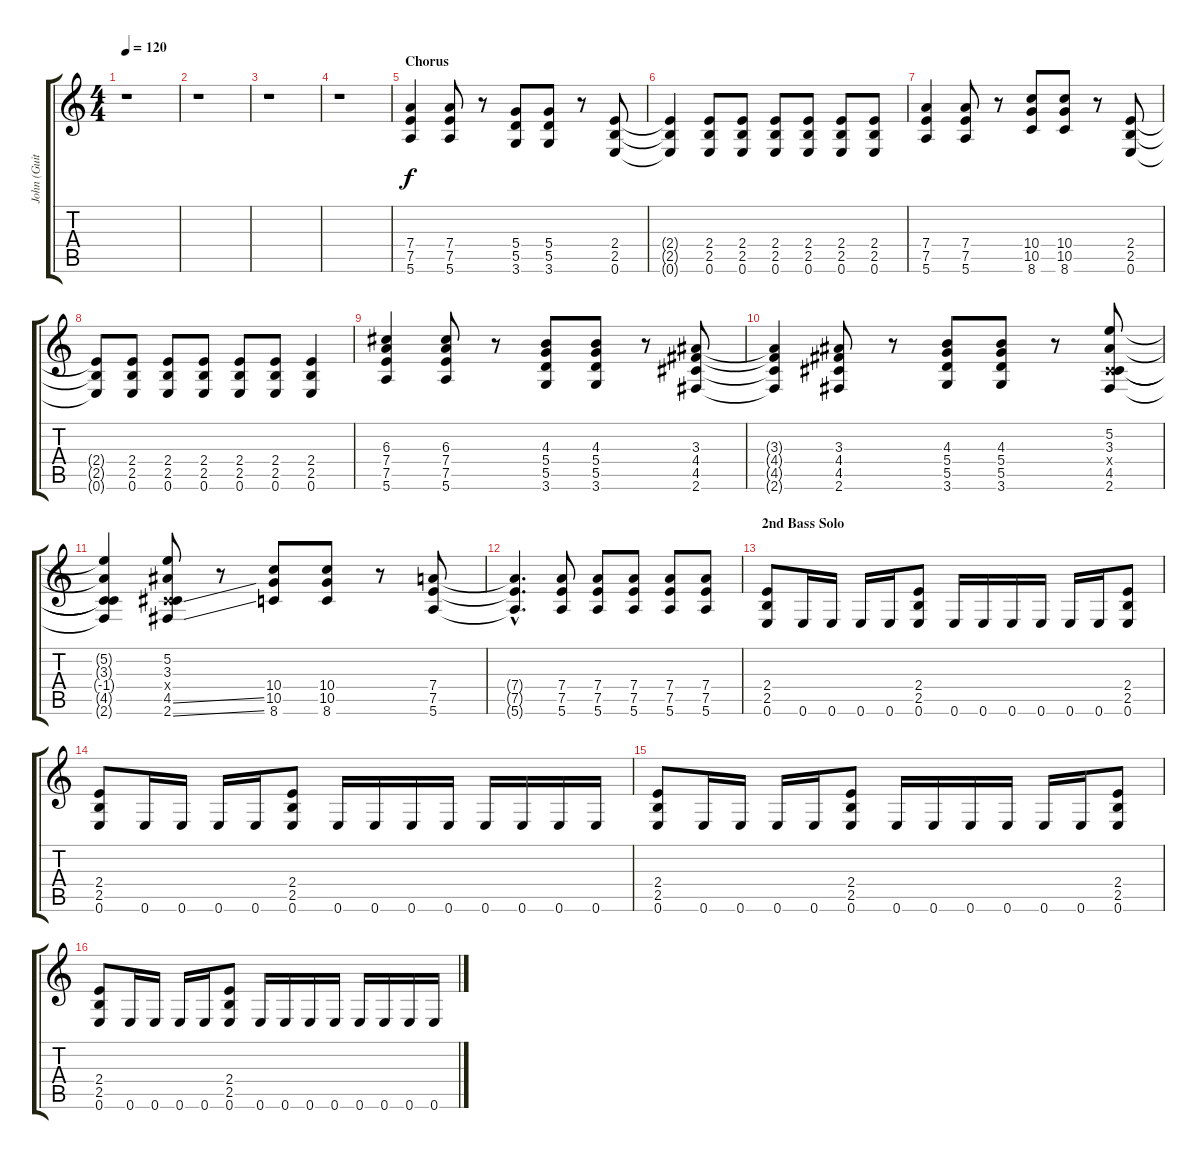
\track ("John (Guitar 2)" "John (Guit") {instrument distortionguitar}
\staff {score tabs}
\tuning (E4 B3 G3 D3 A2 E2) {hide}
\ts (4 4)
\tempo 120
\clef g2
\ks c
r.1{dy f} |
r.1 |
r.1 |
r.1 |
\section ("" "Chorus")
(7.4 7.5 5.6).4 (7.4 7.5 5.6).8 r.8 (5.4 5.5 3.6).8 (5.4 5.5 3.6).8 r.8 (2.4 2.5 0.6).8 |
(2.4{t} 2.5{t} 0.6{t}).4 (2.4 2.5 0.6).8 (2.4 2.5 0.6).8 (2.4 2.5 0.6).8 (2.4 2.5 0.6).8 (2.4 2.5 0.6).8 (2.4 2.5 0.6).8 |
(7.4 7.5 5.6).4 (7.4 7.5 5.6).8 r.8 (10.4 10.5 8.6).8 (10.4 10.5 8.6).8 r.8 (2.4 2.5 0.6).8 |
(2.4{t} 2.5{t} 0.6{t}).8 (2.4 2.5 0.6).8 (2.4 2.5 0.6).8 (2.4 2.5 0.6).8 (2.4 2.5 0.6).8 (2.4 2.5 0.6).8 (2.4 2.5 0.6).4 |
(6.3 7.4 7.5 5.6).4 (6.3 7.4 7.5 5.6).8 r.8 (4.3 5.4 5.5 3.6).8 (4.3 5.4 5.5 3.6).8 r.8 (3.3 4.4 4.5 2.6).8 |
(3.3{t} 4.4{t} 4.5{t} 2.6{t}).4 (3.3 4.4 4.5 2.6).8 r.8 (4.3 5.4 5.5 3.6).8 (4.3 5.4 5.5 3.6).8 r.8 (5.2 3.3 -1.4{x} 4.5 2.6).8 |
(5.2{t} 3.3{t} -1.4{t} 4.5{t} 2.6{t}).4 (5.2 3.3 -1.4{x} 4.5{ss} 2.6{ss}).8 r.8 (10.4 10.5 8.6).8 (10.4 10.5 8.6).8 r.8 (7.4 7.5 5.6).8 |
(7.4{hac t} 7.5{hac t} 5.6{hac t}).4{d} (7.4 7.5 5.6).8 (7.4 7.5 5.6).8 (7.4 7.5 5.6).8 (7.4 7.5 5.6).8 (7.4 7.5 5.6).8 |
\section ("" "2nd Bass Solo")
(2.4 2.5 0.6).8 0.6.16 0.6.16 0.6.16 0.6.16 (2.4 2.5 0.6).8 0.6.16 0.6.16 0.6.16 0.6.16 0.6.16 0.6.16 (2.4 2.5 0.6).8 |
(2.4 2.5 0.6).8 0.6.16 0.6.16 0.6.16 0.6.16 (2.4 2.5 0.6).8 0.6.16 0.6.16 0.6.16 0.6.16 0.6.16 0.6.16 0.6.16 0.6.16 |
(2.4 2.5 0.6).8 0.6.16 0.6.16 0.6.16 0.6.16 (2.4 2.5 0.6).8 0.6.16 0.6.16 0.6.16 0.6.16 0.6.16 0.6.16 (2.4 2.5 0.6).8 |
(2.4 2.5 0.6).8 0.6.16 0.6.16 0.6.16 0.6.16 (2.4 2.5 0.6).8 0.6.16 0.6.16 0.6.16 0.6.16 0.6.16 0.6.16 0.6.16 0.6.16
